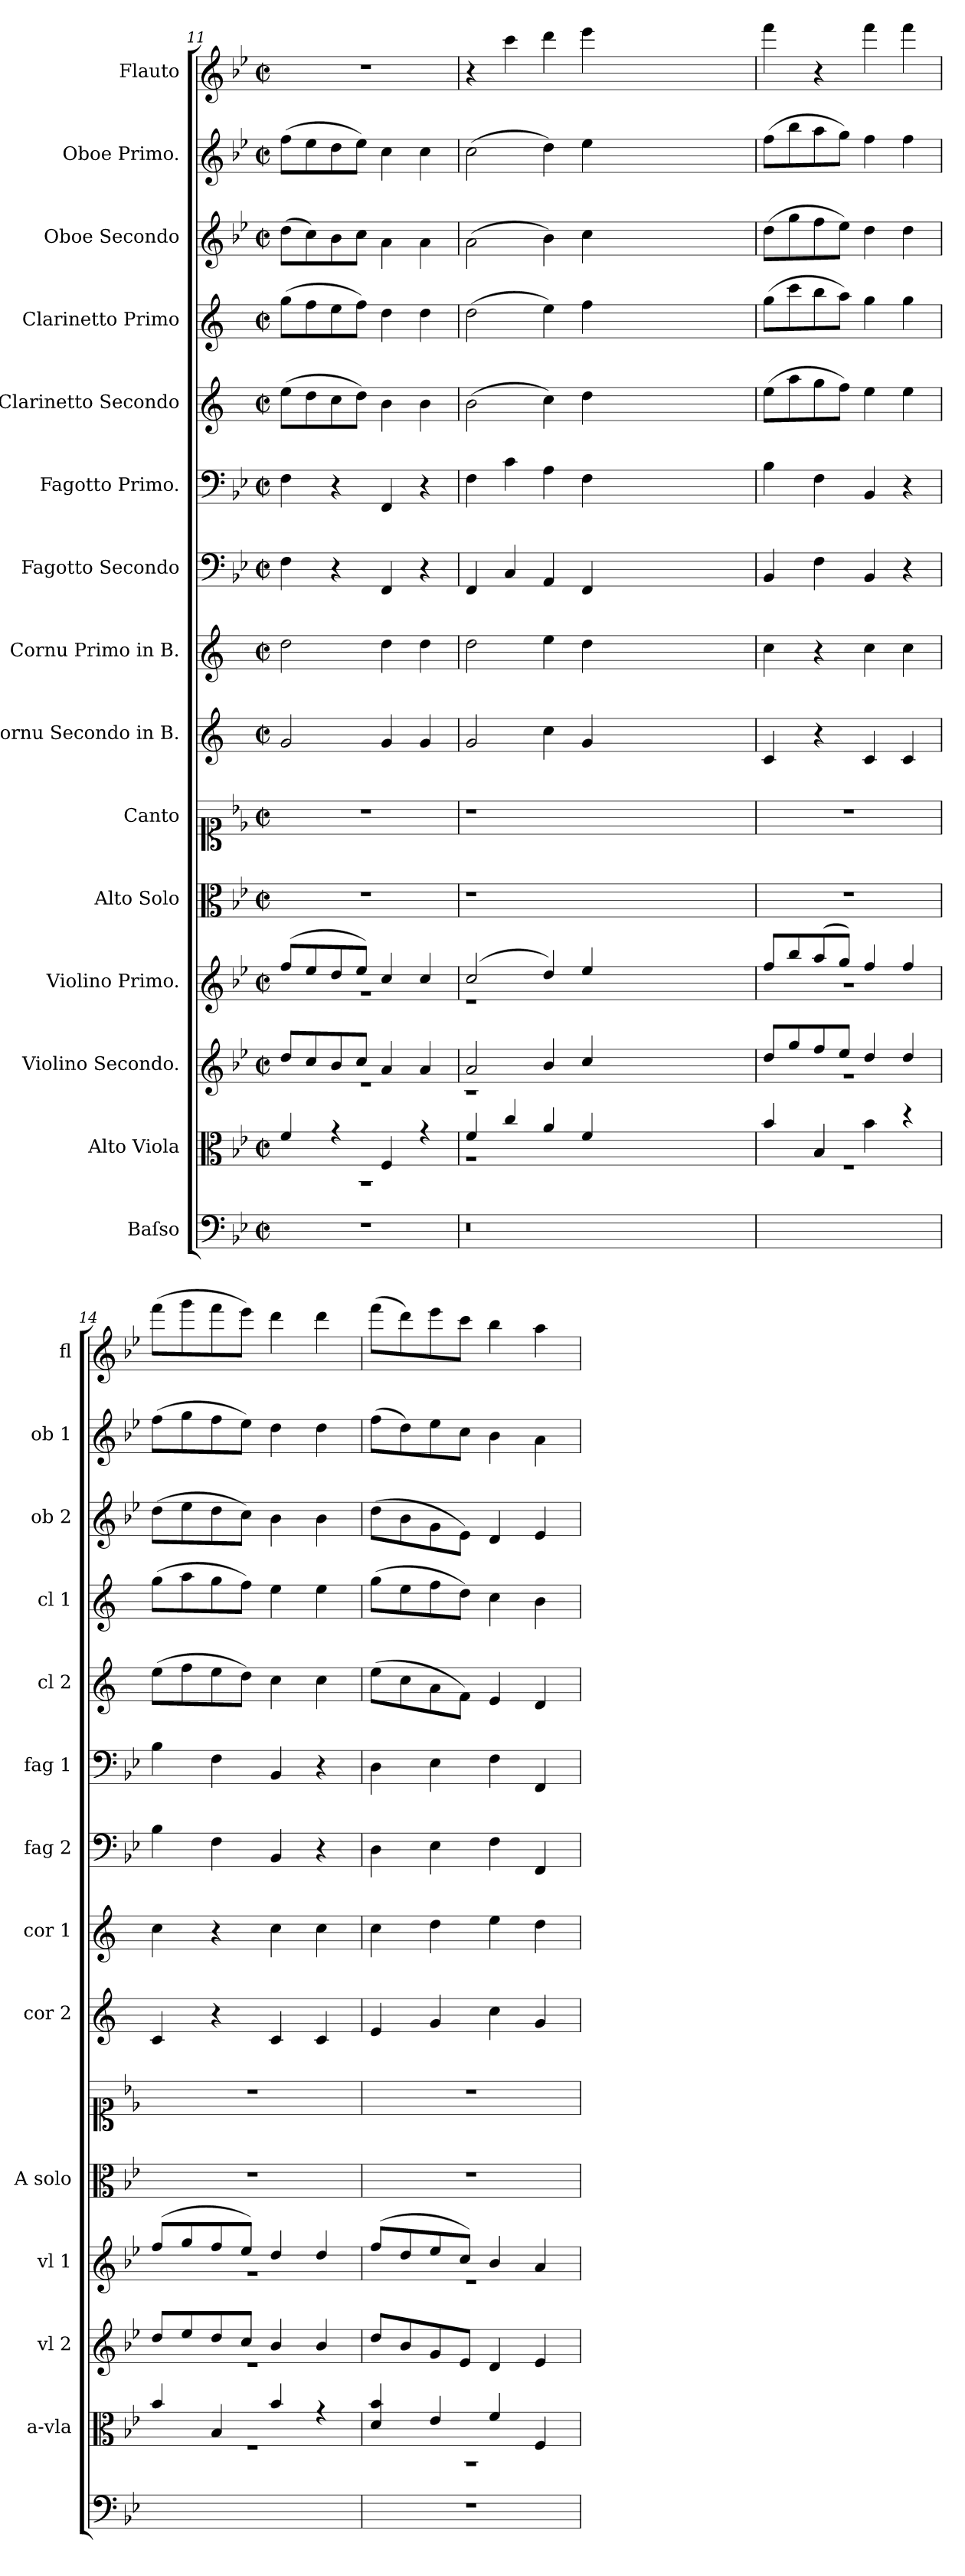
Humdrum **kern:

**kern	**kern	**kern	**kern	**kern	**kern	**kern	**kern	**kern	**kern	**kern	**kern	**kern	**kern	**kern
*part15	*part14	*part13	*part12	*part11	*part10	*part9	*part8	*part7	*part6	*part5	*part4	*part3	*part2	*part1
*staff15	*staff14	*staff13	*staff12	*staff11	*staff10	*staff9	*staff8	*staff7	*staff6	*staff5	*staff4	*staff3	*staff2	*staff1
*I"Baſso	*I"Alto Viola	*I"Violino Secondo.	*I"Violino Primo.	*I"Alto Solo	*I"Canto	*I"Cornu Secondo in B.	*I"Cornu Primo in B.	*I"Fagotto Secondo	*I"Fagotto Primo.	*I"Clarinetto Secondo	*I"Clarinetto Primo	*I"Oboe Secondo	*I"Oboe Primo.	*I"Flauto
*	*I'a-vla	*I'vl 2	*I'vl 1	*I'A solo	*	*I'cor 2	*I'cor 1	*I'fag 2	*I'fag 1	*I'cl 2	*I'cl 1	*I'ob 2	*I'ob 1	*I'fl
*clefF4	*clefC3	*clefG2	*clefG2	*clefC3	*clefC1	*clefG2	*clefG2	*clefF4	*clefF4	*clefG2	*clefG2	*clefG2	*clefG2	*clefG2
*	*	*	*	*	*	*ITrd1c2	*ITrd1c2	*	*	*ITrd1c2	*ITrd1c2	*	*	*
*k[b-e-]	*k[b-e-]	*k[b-e-]	*k[b-e-]	*k[b-e-]	*k[b-e-]	*k[b-e-]	*k[b-e-]	*k[b-e-]	*k[b-e-]	*k[b-e-]	*k[b-e-]	*k[b-e-]	*k[b-e-]	*k[b-e-]
*B-:	*B-:	*B-:	*B-:	*B-:	*B-:	*B-:	*B-:	*B-:	*B-:	*B-:	*B-:	*B-:	*B-:	*B-:
*M2/2	*M2/2	*M2/2	*M2/2	*M2/2	*M2/2	*M2/2	*M2/2	*M2/2	*M2/2	*M2/2	*M2/2	*M2/2	*M2/2	*M2/2
*met(c|)	*met(c|)	*met(c|)	*met(c|)	*met(c|)	*met(c|)	*met(c|)	*met(c|)	*met(c|)	*met(c|)	*met(c|)	*met(c|)	*met(c|)	*met(c|)	*met(c|)
=11	=11	=11	=11	=11	=11	=11	=11	=11	=11	=11	=11	=11	=11	=11
*	*^	*^	*^	*	*	*	*	*	*	*	*	*	*	*
1r	4f!/	1r	8dd!/L	1r	(<8ff!/L	1r	1r	1r	2f/	2cc\	4F\	4F\	(8dd\L	(8ff\L	(8dd\L	(8ff\L	1r
.	.	.	8cc!/	.	8ee-!/	.	.	.	.	.	.	.	8cc\	8ee-\	8cc\)	8ee-\	.
.	4r	.	8b-!/	.	8dd!/	.	.	.	.	.	4r	4r	8b-\	8dd\	8b-\	8dd\	.
.	.	.	8cc!/J	.	8ee-!/J)	.	.	.	.	.	.	.	8cc\J)	8ee-\J)	8cc\J	8ee-\J)	.
.	4F!/	.	4a!/	.	4cc!/	.	.	.	4f/	4cc\	4FF/	4FF/	4a\	4cc\	4a\	4cc\	.
.	4r	.	4a!/	.	4cc!/	.	.	.	4f/	4cc\	4r	4r	4a\	4cc\	4a\	4cc\	.
=12	=12	=12	=12	=12	=12	=12	=12	=12	=12	=12	=12	=12	=12	=12	=12	=12	=12
0.r	4f!/	1r	2a!/	1r	(<2cc!/	1r	1r	1r	2f/	2cc\	4FF/	4F\	(2a\	(2cc\	(2a\	(2cc\	4r
.	4cc!/	.	.	.	.	.	.	.	.	.	4C/	4c\	.	.	.	.	4ccc\
.	4a!/	.	4b-!/	.	4dd!/)	.	.	.	4b-\	4dd\	4AA/	4A\	4b-\)	4dd\)	4b-\)	4dd\)	4ddd\
.	4f!/	.	4cc!/	.	4ee-!/	.	.	.	4f/	4cc\	4FF/	4F\	4cc\	4ee-\	4cc\	4ee-\	4eee-\
.	0ryy	0ryy	0ryy	0ryy	0ryy	0ryy	0ryy	0ryy	0ryy	0ryy	0ryy	0ryy	0ryy	0ryy	0ryy	0ryy	0ryy
=13	=13	=13	=13	=13	=13	=13	=13	=13	=13	=13	=13	=13	=13	=13	=13	=13	=13
1ryy	4b-!/	1r	8dd!/L	1r	8ff!/L	1r	1r	1r	4B-/	4b-\	4BB-/	4B-\	(8dd\L	(8ff\L	(8dd\L	(8ff\L	4fff\
.	.	.	8gg!/	.	8bb-!/	.	.	.	.	.	.	.	8gg\	8bb-\	8gg\	8bb-\	.
.	4B-!/	.	8ff!/	.	(<8aa!/	.	.	.	4r	4r	4F\	4F\	8ff\	8aa\	8ff\	8aa\	4r
.	.	.	8ee-!/J	.	8gg!/J)	.	.	.	.	.	.	.	8ee-\J)	8gg\J)	8ee-\J)	8gg\J)	.
.	4b-!\	.	4dd!/	.	4ff!/	.	.	.	4B-/	4b-\	4BB-/	4BB-/	4dd\	4ff\	4dd\	4ff\	4fff\
.	4r	.	4dd!/	.	4ff!/	.	.	.	4B-/	4b-\	4r	4r	4dd\	4ff\	4dd\	4ff\	4fff\
=14	=14	=14	=14	=14	=14	=14	=14	=14	=14	=14	=14	=14	=14	=14	=14	=14	=14
1ryy	4b-!/	1r	8dd!/L	1r	(<8ff!/L	1r	1r	1r	4B-/	4b-\	4B-\	4B-\	(8dd\L	(8ff\L	(8dd\L	(8ff\L	(8fff\L
.	.	.	8ee-!/	.	8gg!/	.	.	.	.	.	.	.	8ee-\	8gg\	8ee-\	8gg\	8ggg\
.	4B-!/	.	8dd!/	.	8ff!/	.	.	.	4r	4r	4F\	4F\	8dd\	8ff\	8dd\	8ff\	8fff\
.	.	.	8cc!/J	.	8ee-!/J)	.	.	.	.	.	.	.	8cc\J)	8ee-\J)	8cc\J)	8ee-\J)	8eee-\J)
.	4b-!/	.	4b-!/	.	4dd!/	.	.	.	4B-/	4b-\	4BB-/	4BB-/	4b-\	4dd\	4b-\	4dd\	4ddd\
.	4r	.	4b-!/	.	4dd!/	.	.	.	4B-/	4b-\	4r	4r	4b-\	4dd\	4b-\	4dd\	4ddd\
*	*	*	*v	*v	*	*	*	*	*	*	*	*	*	*	*	*	*
=15	=15	=15	=15	=15	=15	=15	=15	=15	=15	=15	=15	=15	=15	=15	=15	=15
1r	4d!/ 4b-!/	1r	8dd!/L	(<8ff!/L	1r	1r	1r	4d/	4b-\	4D\	4D\	(8dd\L	(8ff\L	(8dd\L	(8ff\L	(8fff\L
.	.	.	8b-!/	8dd!/	.	.	.	.	.	.	.	8b-\	8dd\	8b-\	8dd\)	8ddd\)
.	4e-!/	.	8g!/	8ee-!/	.	.	.	4f/	4cc\	4E-\	4E-\	8g\	8ee-\	8g\	8ee-\	8eee-\
.	.	.	8e-!/J	8cc!/J)	.	.	.	.	.	.	.	8e-\J)	8cc\J)	8e-\J)	8cc\J	8ccc\J
.	4f!/	.	4d!/	4b-!/	.	.	.	4b-\	4dd\	4F\	4F\	4d/	4b-\	4d/	4b-\	4bb-\
.	4F!/	.	4e-!/	4a!/	.	.	.	4f/	4cc\	4FF/	4FF/	4c/	4a\	4e-/	4a\	4aa\
*	*v	*v	*	*v	*v	*	*	*	*	*	*	*	*	*	*	*
=	=	=	=	=	=	=	=	=	=	=	=	=	=	=
*-	*-	*-	*-	*-	*-	*-	*-	*-	*-	*-	*-	*-	*-	*-
